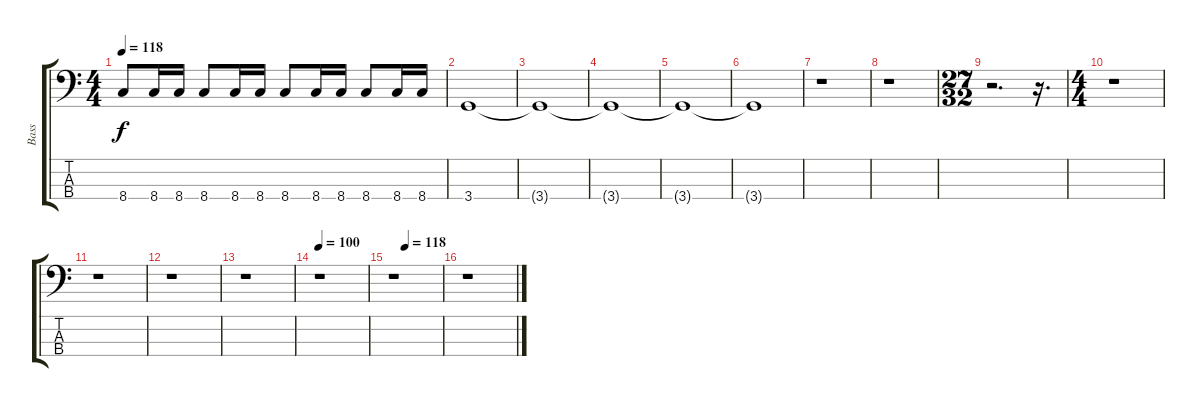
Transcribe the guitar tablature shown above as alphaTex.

\track ("Bass" "Bass") {instrument electricbassfinger}
\staff {score tabs}
\tuning (G2 D2 A1 E1) {hide}
\ts (4 4)
\tempo 118
\clef f4
\ks c
8.4.8{dy f} 8.4.16 8.4.16 8.4.8 8.4.16 8.4.16 8.4.8 8.4.16 8.4.16 8.4.8 8.4.16 8.4.16 |
3.4.1 |
3.4{t}.1 |
3.4{t}.1 |
3.4{t}.1 |
3.4{t}.1 |
r.1 |
r.1 |
\ts (27 32)
r.2{d} r.16{d} |
\ts (4 4)
r.1 |
r.1 |
r.1 |
r.1 |
\tempo 100
r.1 |
\tempo (118 0.25)
r.1 |
r.1
